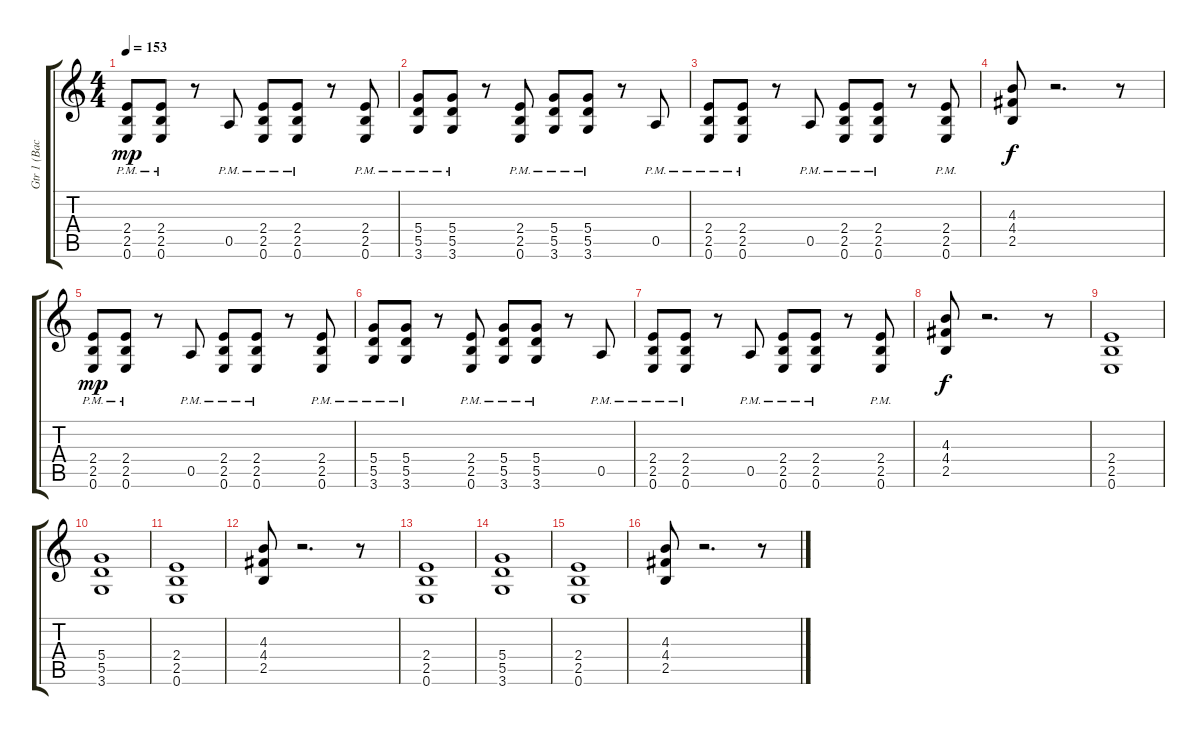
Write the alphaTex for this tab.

\track ("Gtr 1 (Back)" "Gtr 1 (Bac") {instrument distortionguitar}
\staff {score tabs}
\tuning (E4 B3 G3 D3 A2 E2) {hide}
\ts (4 4)
\tempo 153
\clef g2
\ks c
(2.4{pm} 2.5 0.6).8{dy mp instrument distortionguitar} (2.4{pm} 2.5 0.6).8 r.8 0.5{pm}.8 (2.4{pm} 2.5 0.6).8 (2.4{pm} 2.5 0.6).8 r.8 (2.4{pm} 2.5 0.6).8 |
(5.4{pm} 5.5 3.6).8 (5.4{pm} 5.5 3.6).8 r.8 (2.4{pm} 2.5 0.6).8 (5.4{pm} 5.5 3.6).8 (5.4{pm} 5.5 3.6).8 r.8 0.5{pm}.8 |
(2.4{pm} 2.5 0.6).8 (2.4{pm} 2.5 0.6).8 r.8 0.5{pm}.8 (2.4{pm} 2.5 0.6).8 (2.4{pm} 2.5 0.6).8 r.8 (2.4{pm} 2.5 0.6).8 |
(4.3 4.4 2.5).8{dy f} r.2{d} r.8 |
(2.4{pm} 2.5 0.6).8{dy mp} (2.4{pm} 2.5 0.6).8 r.8 0.5{pm}.8 (2.4{pm} 2.5 0.6).8 (2.4{pm} 2.5 0.6).8 r.8 (2.4{pm} 2.5 0.6).8 |
(5.4{pm} 5.5 3.6).8 (5.4{pm} 5.5 3.6).8 r.8 (2.4{pm} 2.5 0.6).8 (5.4{pm} 5.5 3.6).8 (5.4{pm} 5.5 3.6).8 r.8 0.5{pm}.8 |
(2.4{pm} 2.5 0.6).8 (2.4{pm} 2.5 0.6).8 r.8 0.5{pm}.8 (2.4{pm} 2.5 0.6).8 (2.4{pm} 2.5 0.6).8 r.8 (2.4{pm} 2.5 0.6).8 |
(4.3 4.4 2.5).8{dy f} r.2{d} r.8 |
(2.4 2.5 0.6).1 |
(5.4 5.5 3.6).1 |
(2.4 2.5 0.6).1 |
(4.3 4.4 2.5).8 r.2{d} r.8 |
(2.4 2.5 0.6).1 |
(5.4 5.5 3.6).1 |
(2.4 2.5 0.6).1 |
(4.3 4.4 2.5).8 r.2{d} r.8
